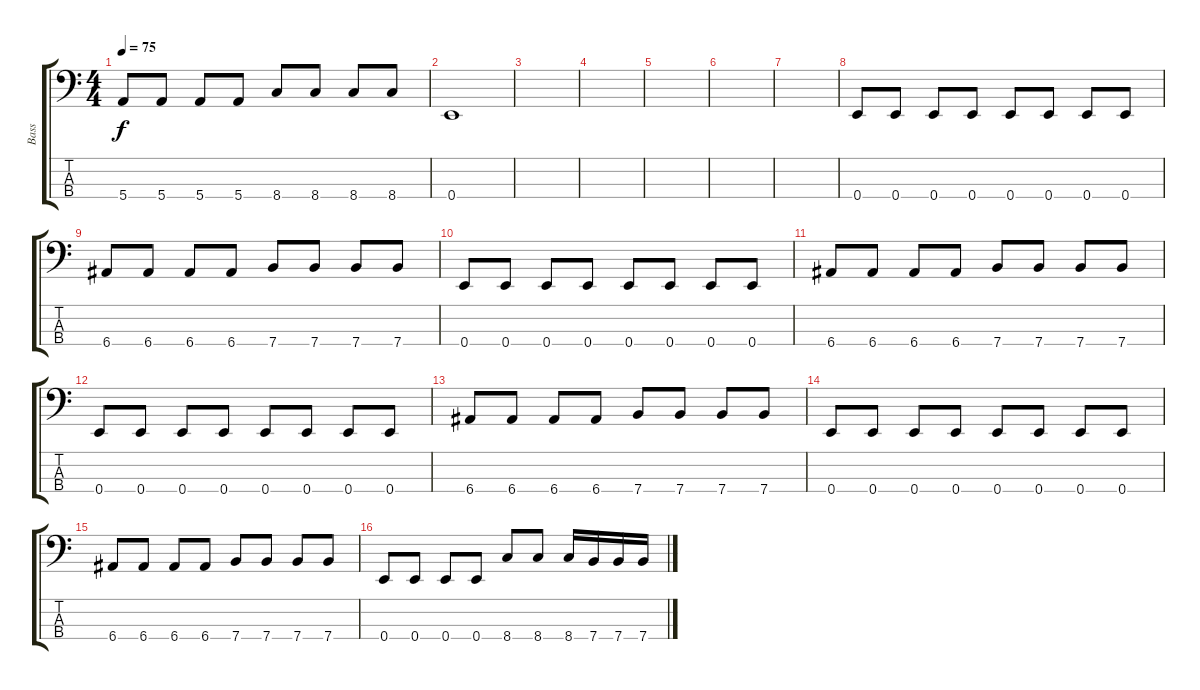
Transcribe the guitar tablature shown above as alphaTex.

\track ("Bass" "Bass") {instrument electricbassfinger}
\staff {score tabs}
\tuning (G2 D2 A1 E1) {hide}
\ts (4 4)
\tempo 75
\clef f4
\ks c
5.4.8{dy f} 5.4.8 5.4.8 5.4.8 8.4.8 8.4.8 8.4.8 8.4.8 |
0.4.1 |
|
|
|
|
|
0.4.8 0.4.8 0.4.8 0.4.8 0.4.8 0.4.8 0.4.8 0.4.8 |
6.4.8 6.4.8 6.4.8 6.4.8 7.4.8 7.4.8 7.4.8 7.4.8 |
0.4.8 0.4.8 0.4.8 0.4.8 0.4.8 0.4.8 0.4.8 0.4.8 |
6.4.8 6.4.8 6.4.8 6.4.8 7.4.8 7.4.8 7.4.8 7.4.8 |
0.4.8 0.4.8 0.4.8 0.4.8 0.4.8 0.4.8 0.4.8 0.4.8 |
6.4.8 6.4.8 6.4.8 6.4.8 7.4.8 7.4.8 7.4.8 7.4.8 |
0.4.8 0.4.8 0.4.8 0.4.8 0.4.8 0.4.8 0.4.8 0.4.8 |
6.4.8 6.4.8 6.4.8 6.4.8 7.4.8 7.4.8 7.4.8 7.4.8 |
0.4.8 0.4.8 0.4.8 0.4.8 8.4.8 8.4.8 8.4.16 7.4.16 7.4.16 7.4.16
